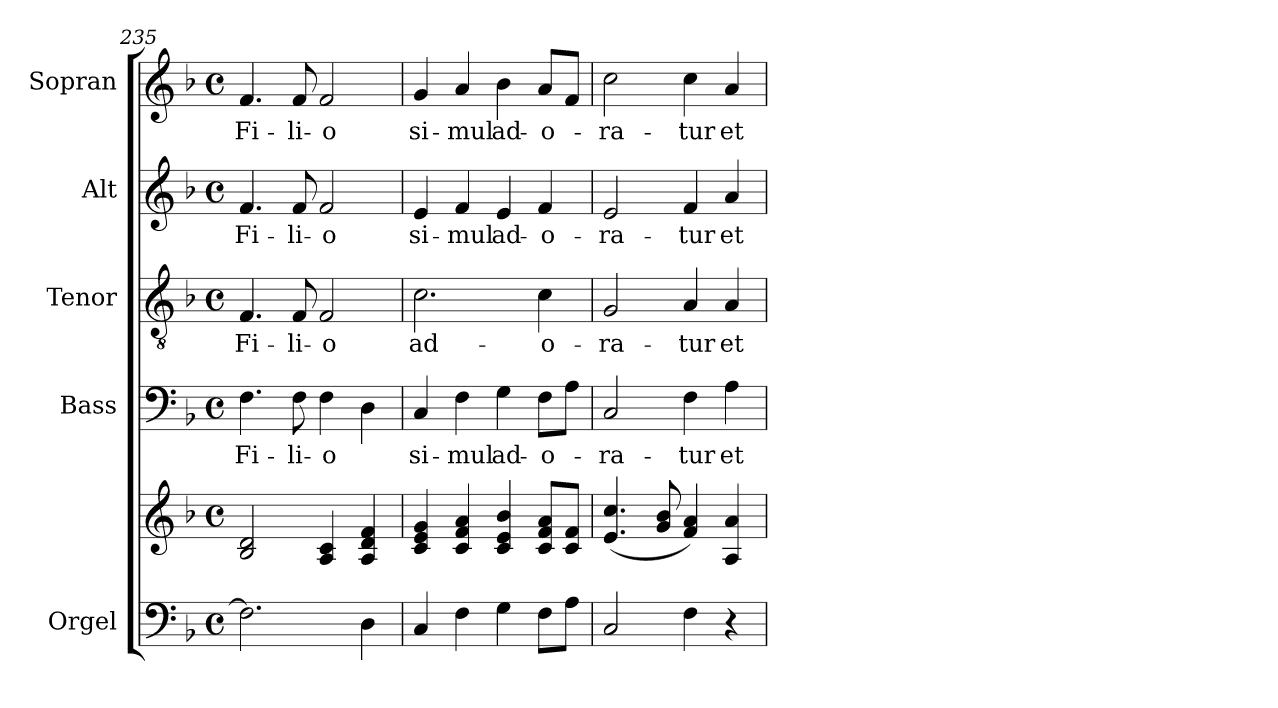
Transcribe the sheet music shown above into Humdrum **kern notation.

**kern	**kern	**kern	**text	**kern	**text	**kern	**text	**kern	**text
*part5	*part5	*part4	*part4	*part3	*part3	*part2	*part2	*part1	*part1
*staff6	*staff5	*staff4	*staff4	*staff3	*staff3	*staff2	*staff2	*staff1	*staff1
*I"Orgel	*	*I"Bass	*	*I"Tenor	*	*I"Alt	*	*I"Sopran	*
*I'Org.	*	*I'B.	*	*I'T.	*	*I'A.	*	*I'S.	*
*clefF4	*clefG2	*clefF4	*	*clefGv2	*	*clefG2	*	*clefG2	*
*k[b-]	*k[b-]	*k[b-]	*	*k[b-]	*	*k[b-]	*	*k[b-]	*
*F:	*F:	*F:	*	*F:	*	*F:	*	*F:	*
*M4/4	*M4/4	*M4/4	*	*M4/4	*	*M4/4	*	*M4/4	*
*met(c)	*met(c)	*met(c)	*	*met(c)	*	*met(c)	*	*met(c)	*
=235	=235	=235	=235	=235	=235	=235	=235	=235	=235
!	!	!	!LO:LY:b	!	!LO:LY:b	!	!LO:LY:b	!	!LO:LY:b
2.F\]	2B-/ 2d/	4.F\	Fi-	4.F/	Fi-	4.f/	Fi-	4.f/	Fi-
!	!	!	!LO:LY:b	!	!LO:LY:b	!	!LO:LY:b	!	!LO:LY:b
.	.	8F\	-li-	8F/	-li-	8f/	-li-	8f/	-li-
!	!	!	!LO:LY:b	!	!LO:LY:b	!	!LO:LY:b	!	!LO:LY:b
.	4A/ 4c/	4F\	-o	2F/	-o	2f/	-o	2f/	-o
4D\	4A/ 4d/ 4f/	4D\	.	.	.	.	.	.	.
=236	=236	=236	=236	=236	=236	=236	=236	=236	=236
!	!	!	!LO:LY:b	!	!LO:LY:b	!	!LO:LY:b	!	!LO:LY:b
4C/	4c/ 4e/ 4g/	4C/	si-	2.c\	ad-	4e/	si-	4g/	si-
!	!	!	!LO:LY:b	!	!	!	!LO:LY:b	!	!LO:LY:b
4F\	4c/ 4f/ 4a/	4F\	-mul	.	.	4f/	-mul	4a/	-mul
!	!	!	!LO:LY:b	!	!	!	!LO:LY:b	!	!LO:LY:b
4G\	4c/ 4e/ 4b-/	4G\	ad-	.	.	4e/	ad-	4b-\	ad-
!	!	!	!LO:LY:b	!	!LO:LY:b	!	!LO:LY:b	!	!LO:LY:b
8F\L	8c/ 8f/ 8a/L	8F\L	-o-	4c\	-o-	4f/	-o-	8a/L	-o-
8A\J	8c/ 8f/J	8A\J	.	.	.	.	.	8f/J	.
=237	=237	=237	=237	=237	=237	=237	=237	=237	=237
!	!	!	!LO:LY:b	!	!LO:LY:b	!	!LO:LY:b	!	!LO:LY:b
2C/	(<4.e/ 4.cc/	2C/	-ra-	2G/	-ra-	2e/	-ra-	2cc\	-ra-
.	8g/ 8b-/	.	.	.	.	.	.	.	.
!	!	!	!LO:LY:b	!	!LO:LY:b	!	!LO:LY:b	!	!LO:LY:b
4F\	4f/ 4a/)	4F\	-tur	4A/	-tur	4f/	-tur	4cc\	-tur
!	!	!	!LO:LY:b	!	!LO:LY:b	!	!LO:LY:b	!	!LO:LY:b
4r	4A/ 4a/	4A\	et	4A/	et	4a/	et	4a/	et
=	=	=	=	=	=	=	=	=	=
*-	*-	*-	*-	*-	*-	*-	*-	*-	*-
